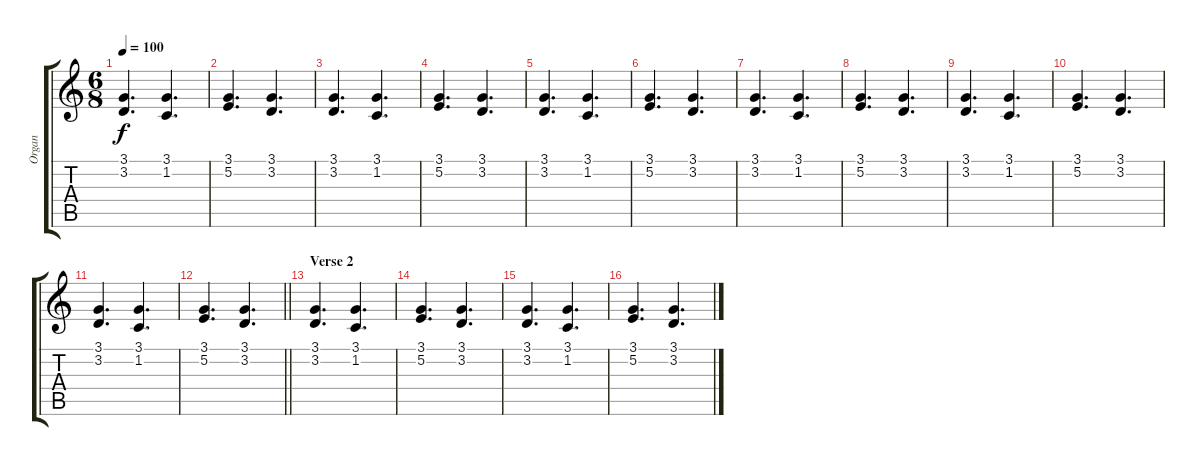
\track ("Organ" "Organ") {instrument percussiveorgan}
\staff {score tabs}
\tuning (E4 B3 G3 D3 A2 E2) {hide}
\ts (6 8)
\tempo 100
\clef g2
\ks c
(3.1 3.2).4{d dy f} (3.1 1.2).4{d} |
(3.1 5.2).4{d} (3.1 3.2).4{d} |
(3.1 3.2).4{d} (3.1 1.2).4{d} |
(3.1 5.2).4{d} (3.1 3.2).4{d} |
(3.1 3.2).4{d} (3.1 1.2).4{d} |
(3.1 5.2).4{d} (3.1 3.2).4{d} |
(3.1 3.2).4{d} (3.1 1.2).4{d} |
(3.1 5.2).4{d} (3.1 3.2).4{d} |
(3.1 3.2).4{d} (3.1 1.2).4{d} |
(3.1 5.2).4{d} (3.1 3.2).4{d} |
(3.1 3.2).4{d} (3.1 1.2).4{d} |
\barLineRight lightlight
(3.1 5.2).4{d} (3.1 3.2).4{d} |
\section ("" "Verse 2")
(3.1 3.2).4{d} (3.1 1.2).4{d} |
(3.1 5.2).4{d} (3.1 3.2).4{d} |
(3.1 3.2).4{d} (3.1 1.2).4{d} |
(3.1 5.2).4{d} (3.1 3.2).4{d}
